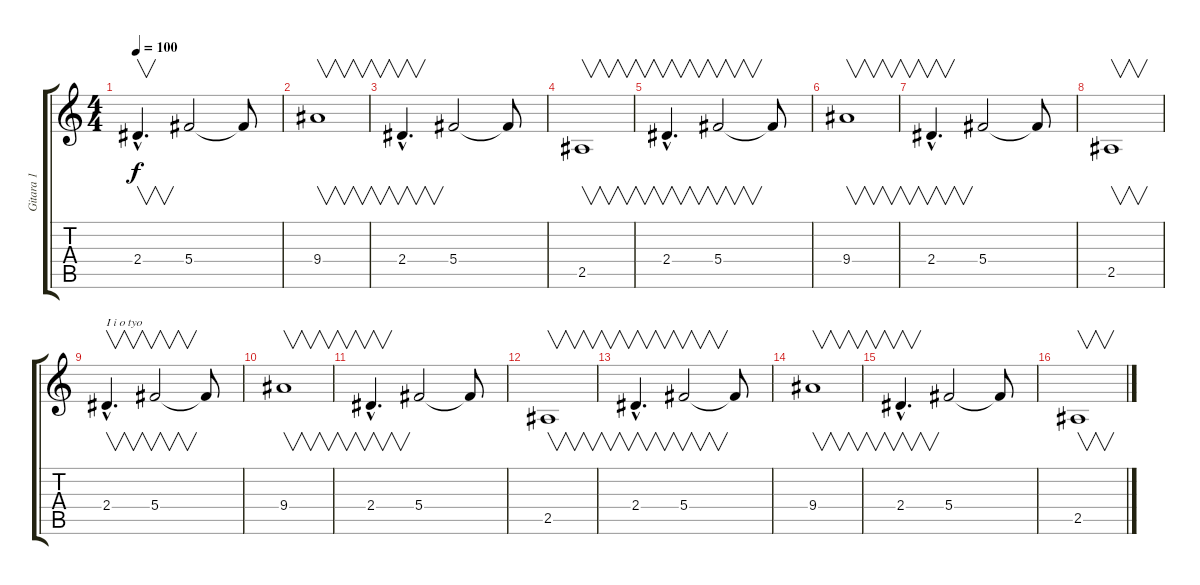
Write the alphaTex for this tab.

\track ("Gitara 1" "Gitara 1") {instrument distortionguitar}
\staff {score tabs}
\tuning (Eb4 Bb3 Gb3 Db3 Ab2 Eb2) {hide}
\ts (4 4)
\tempo 100
\clef g2
\ks c
2.4{hac}.4{v d dy f} 5.4.2 5.4{t}.8 |
9.4.1{v} |
2.4{hac}.4{v d} 5.4.2 5.4{t}.8 |
2.5.1{v} |
2.4{hac}.4{v d txt " "} 5.4.2{v} 5.4{t}.8 |
9.4.1{v} |
2.4{hac}.4{v d} 5.4.2 5.4{t}.8 |
2.5.1{v} |
2.4{hac}.4{v d txt "I i o tyo"} 5.4.2{v} 5.4{t}.8 |
9.4.1{v} |
2.4{hac}.4{v d} 5.4.2 5.4{t}.8 |
2.5.1{v} |
2.4{hac}.4{v d txt " "} 5.4.2{v} 5.4{t}.8 |
9.4.1{v} |
2.4{hac}.4{v d} 5.4.2 5.4{t}.8 |
2.5.1{v}
